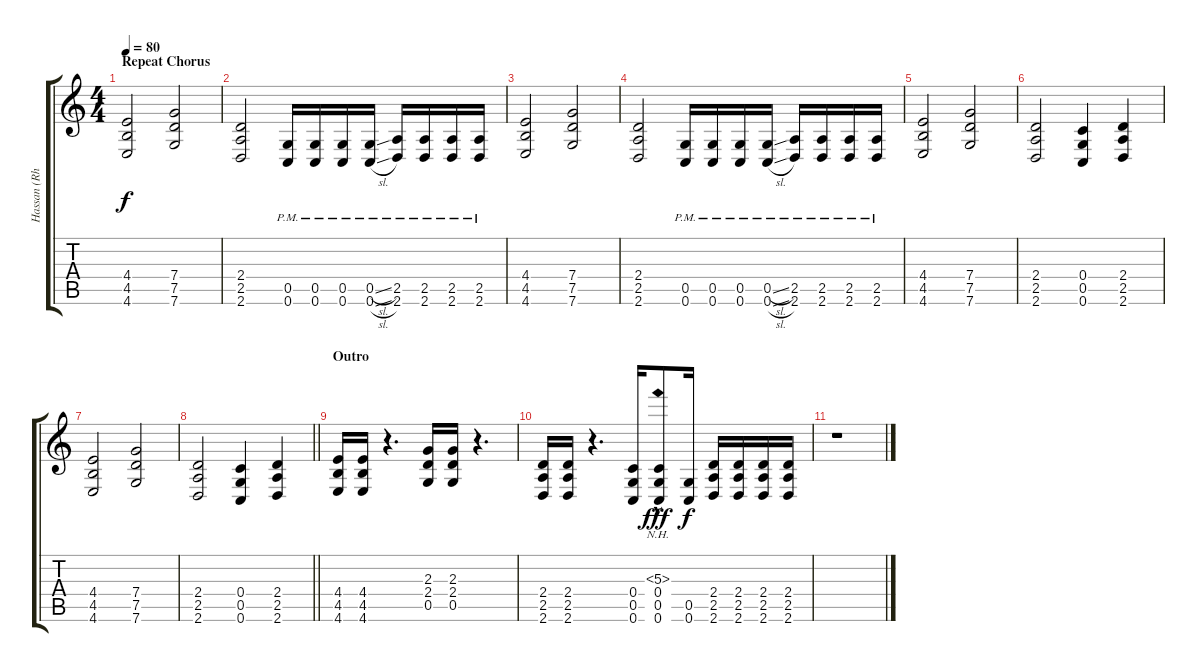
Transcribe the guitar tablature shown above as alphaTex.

\track ("Hassan (Rhythm Guitar)" "Hassan (Rh") {instrument acousticguitarsteel}
\staff {score tabs}
\tuning (D4 A3 F3 C3 G2 C2) {hide}
\ts (4 4)
\section ("" "Repeat Chorus")
\tempo 80
\clef g2
\ks c
(4.4 4.5 4.6).2{dy f} (7.4 7.5 7.6).2 |
(2.4 2.5 2.6).2 (0.5{pm} 0.6{pm}).16 (0.5{pm} 0.6{pm}).16 (0.5{pm} 0.6{pm}).16 (0.5{sl pm} 0.6{sl pm}).16 (2.5{pm} 2.6{pm}).16 (2.5{pm} 2.6{pm}).16 (2.5{pm} 2.6{pm}).16 (2.5{pm} 2.6{pm}).16 |
(4.4 4.5 4.6).2 (7.4 7.5 7.6).2 |
(2.4 2.5 2.6).2 (0.5{pm} 0.6{pm}).16 (0.5{pm} 0.6{pm}).16 (0.5{pm} 0.6{pm}).16 (0.5{sl pm} 0.6{sl pm}).16 (2.5{pm} 2.6{pm}).16 (2.5{pm} 2.6{pm}).16 (2.5{pm} 2.6{pm}).16 (2.5{pm} 2.6{pm}).16 |
(4.4 4.5 4.6).2 (7.4 7.5 7.6).2 |
(2.4 2.5 2.6).2 (0.4 0.5 0.6).4 (2.4 2.5 2.6).4 |
(4.4 4.5 4.6).2 (7.4 7.5 7.6).2 |
\barLineRight lightlight
(2.4 2.5 2.6).2 (0.4 0.5 0.6).4 (2.4 2.5 2.6).4 |
\section ("" "Outro")
(4.4 4.5 4.6).16 (4.4 4.5 4.6).16 r.4{d} (2.3 2.4 0.5).16 (2.3 2.4 0.5).16 r.4{d} |
(2.4 2.5 2.6).16 (2.4 2.5 2.6).16 r.4{d} (0.4 0.5 0.6).16 (5.3{nh hac} 0.4 0.5 0.6).8{dy fff} (0.5 0.6).16{dy f} (2.4 2.5 2.6).16 (2.4 2.5 2.6).16 (2.4 2.5 2.6).16 (2.4 2.5 2.6).16 |
r.1
